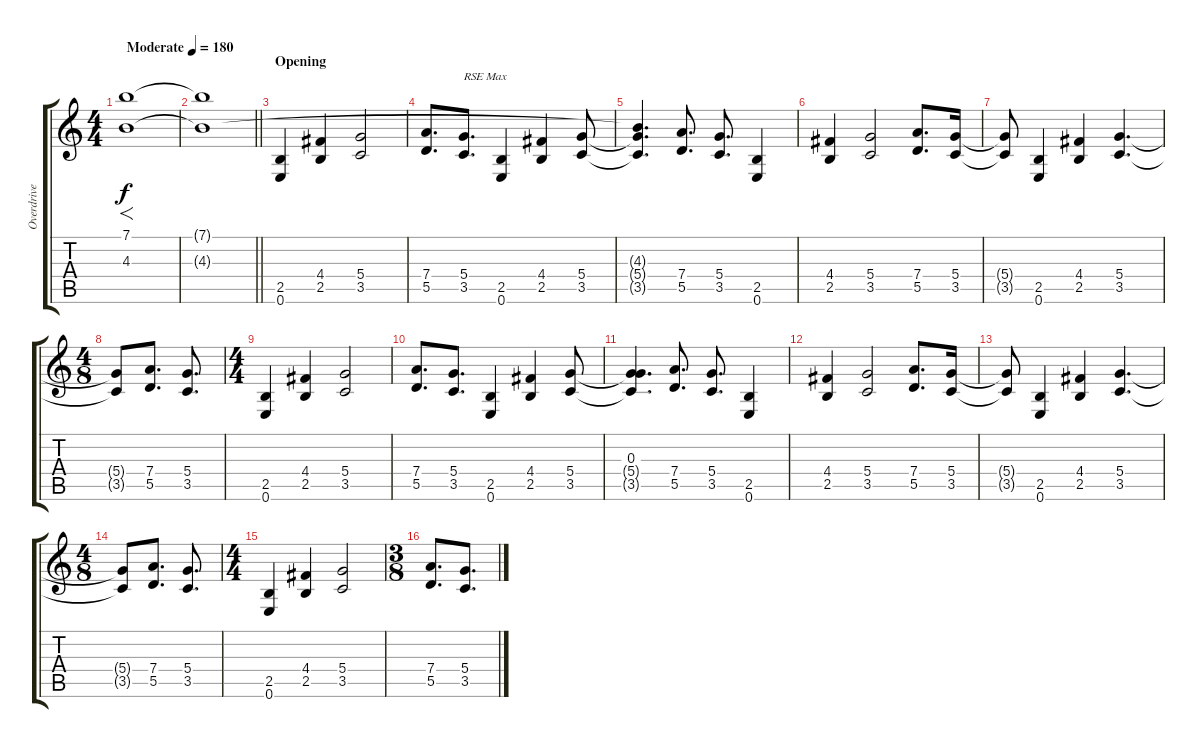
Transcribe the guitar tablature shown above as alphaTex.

\track ("Overdrive" "Overdrive") {instrument overdrivenguitar}
\staff {score tabs}
\tuning (E4 B3 G3 D3 A2 E2) {hide}
\ts (4 4)
\tempo (180 "Moderate")
\clef g2
\ks c
(7.1 4.3).1{f dy f instrument overdrivenguitar} |
\barLineRight lightlight
(7.1{t} 4.3{t}).1 |
\section ("" "Opening")
(2.5 0.6).4 (4.4 2.5).4 (5.4 3.5).2 |
(7.4 5.5).8{d} (5.4 3.5).8{d txt "RSE Max"} (2.5 0.6).4 (4.4 2.5).4 (5.4 3.5).8 |
(4.3{t} 5.4{t} 3.5{t}).4{d} (7.4 5.5).8{d} (5.4 3.5).8{d} (2.5 0.6).4 |
(4.4 2.5).4 (5.4 3.5).2 (7.4 5.5).8{d} (5.4 3.5).16 |
(5.4{t} 3.5{t}).8 (2.5 0.6).4 (4.4 2.5).4 (5.4 3.5).4{d} |
\ts (4 8)
(5.4{t} 3.5{t}).8 (7.4 5.5).8{d} (5.4 3.5).8{d} |
\ts (4 4)
(2.5 0.6).4 (4.4 2.5).4 (5.4 3.5).2 |
(7.4 5.5).8{d} (5.4 3.5).8{d} (2.5 0.6).4 (4.4 2.5).4 (5.4 3.5).8 |
(0.3 5.4{t} 3.5{t}).4{d} (7.4 5.5).8{d} (5.4 3.5).8{d} (2.5 0.6).4 |
(4.4 2.5).4 (5.4 3.5).2 (7.4 5.5).8{d} (5.4 3.5).16 |
(5.4{t} 3.5{t}).8 (2.5 0.6).4 (4.4 2.5).4 (5.4 3.5).4{d} |
\ts (4 8)
(5.4{t} 3.5{t}).8 (7.4 5.5).8{d} (5.4 3.5).8{d} |
\ts (4 4)
(2.5 0.6).4 (4.4 2.5).4 (5.4 3.5).2 |
\ts (3 8)
(7.4 5.5).8{d} (5.4 3.5).8{d}
